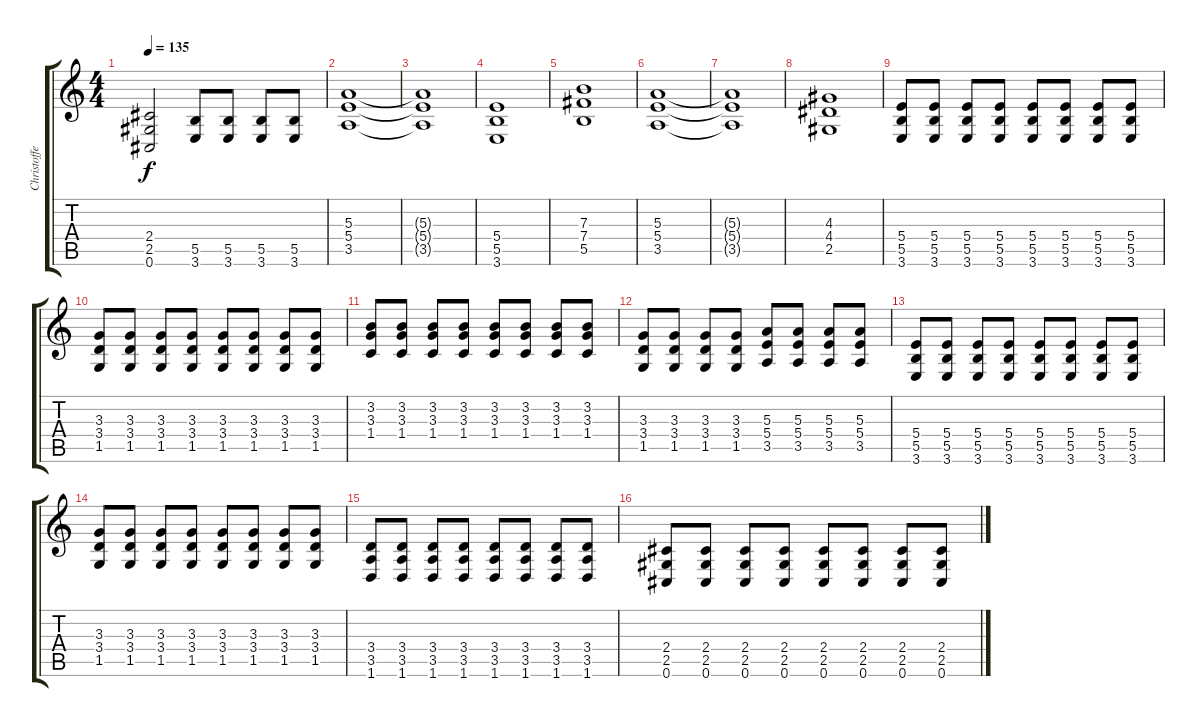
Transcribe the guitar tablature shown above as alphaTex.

\track ("Christoffer Johnsson" "Christoffe") {instrument distortionguitar}
\staff {score tabs}
\tuning (Db4 Ab3 E3 B2 Gb2 Db2) {hide}
\ts (4 4)
\tempo 135
\clef g2
\ks c
(2.4{t} 2.5{t} 0.6{t}).2{dy f} (5.5 3.6).8 (5.5 3.6).8 (5.5 3.6).8 (5.5 3.6).8 |
(5.3 5.4 3.5).1 |
(5.3{t} 5.4{t} 3.5{t}).1 |
(5.4 5.5 3.6).1 |
(7.3 7.4 5.5).1 |
(5.3 5.4 3.5).1 |
(5.3{t} 5.4{t} 3.5{t}).1 |
(4.3 4.4 2.5).1 |
(5.4 5.5 3.6).8 (5.4 5.5 3.6).8 (5.4 5.5 3.6).8 (5.4 5.5 3.6).8 (5.4 5.5 3.6).8 (5.4 5.5 3.6).8 (5.4 5.5 3.6).8 (5.4 5.5 3.6).8 |
(3.3 3.4 1.5).8 (3.3 3.4 1.5).8 (3.3 3.4 1.5).8 (3.3 3.4 1.5).8 (3.3 3.4 1.5).8 (3.3 3.4 1.5).8 (3.3 3.4 1.5).8 (3.3 3.4 1.5).8 |
(3.2 3.3 1.4).8 (3.2 3.3 1.4).8 (3.2 3.3 1.4).8 (3.2 3.3 1.4).8 (3.2 3.3 1.4).8 (3.2 3.3 1.4).8 (3.2 3.3 1.4).8 (3.2 3.3 1.4).8 |
(3.3 3.4 1.5).8 (3.3 3.4 1.5).8 (3.3 3.4 1.5).8 (3.3 3.4 1.5).8 (5.3 5.4 3.5).8 (5.3 5.4 3.5).8 (5.3 5.4 3.5).8 (5.3 5.4 3.5).8 |
(5.4 5.5 3.6).8 (5.4 5.5 3.6).8 (5.4 5.5 3.6).8 (5.4 5.5 3.6).8 (5.4 5.5 3.6).8 (5.4 5.5 3.6).8 (5.4 5.5 3.6).8 (5.4 5.5 3.6).8 |
(3.3 3.4 1.5).8 (3.3 3.4 1.5).8 (3.3 3.4 1.5).8 (3.3 3.4 1.5).8 (3.3 3.4 1.5).8 (3.3 3.4 1.5).8 (3.3 3.4 1.5).8 (3.3 3.4 1.5).8 |
(3.4 3.5 1.6).8 (3.4 3.5 1.6).8 (3.4 3.5 1.6).8 (3.4 3.5 1.6).8 (3.4 3.5 1.6).8 (3.4 3.5 1.6).8 (3.4 3.5 1.6).8 (3.4 3.5 1.6).8 |
(2.4 2.5 0.6).8 (2.4 2.5 0.6).8 (2.4 2.5 0.6).8 (2.4 2.5 0.6).8 (2.4 2.5 0.6).8 (2.4 2.5 0.6).8 (2.4 2.5 0.6).8 (2.4 2.5 0.6).8
